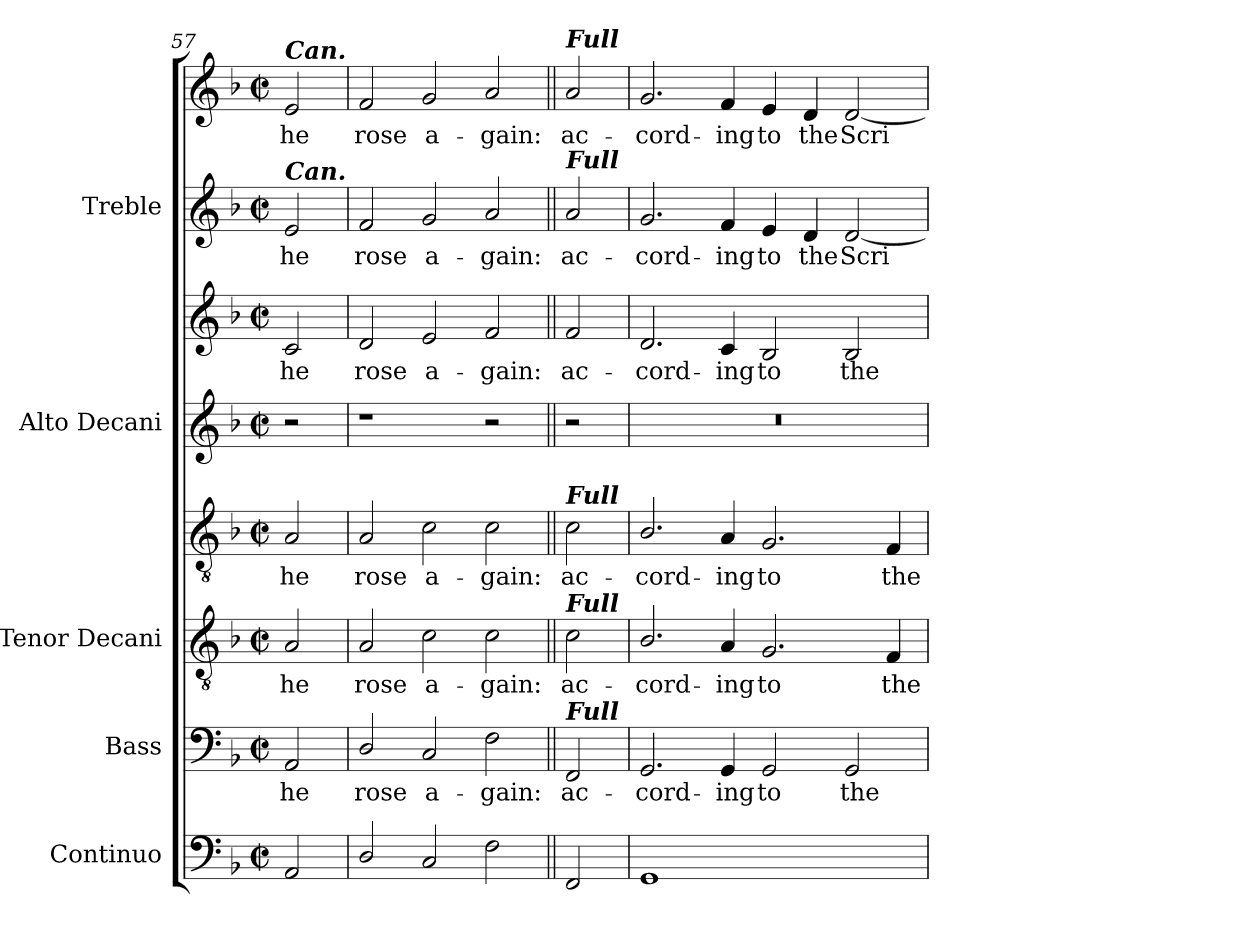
**kern	**text	**kern	**text	**kern	**text	**kern	**text	**kern	**kern	**text	**kern	**text	**kern	**text
*part5	*part5	*part4	*part4	*part3	*part3	*part3	*part3	*part2	*part2	*part2	*part1	*part1	*part1	*part1
*staff8	*staff8	*staff7	*staff7	*staff6	*staff6	*staff5	*staff5	*staff4	*staff3	*staff3	*staff2	*staff2	*staff1	*staff1
*I"Continuo	*	*I"Bass	*	*I"Tenor Decani	*	*	*	*I"Alto Decani	*	*	*I"Treble	*	*	*
*	*	*I'B	*	*I'T	*	*	*	*I'A	*	*	*	*	*	*
!!LO:LB:g=z
*clefF4	*	*clefF4	*	*clefGv2	*	*clefGv2	*	*clefG2	*clefG2	*	*clefG2	*	*clefG2	*
*k[b-]	*	*k[b-]	*	*k[b-]	*	*k[b-]	*	*k[b-]	*k[b-]	*	*k[b-]	*	*k[b-]	*
*F:	*	*F:	*	*F:	*	*F:	*	*F:	*F:	*	*F:	*	*F:	*
*M4/2	*	*M4/2	*	*M4/2	*	*M4/2	*	*M4/2	*M4/2	*	*M4/2	*	*M4/2	*
*met(c|)	*	*met(c|)	*	*met(c|)	*	*met(c|)	*	*met(c|)	*met(c|)	*	*met(c|)	*	*met(c|)	*
=57	=57	=57	=57	=57	=57	=57	=57	=57	=57	=57	=57	=57	=57	=57
!	!	!	!	!	!	!	!	!	!	!	!	!	!LO:TX:a:Bi:t=Can.	!
!	!	!	!	!	!	!	!	!	!	!	!LO:TX:a:Bi:t=Can.	!	!	!
!	!	!	!LO:LY:b	!	!LO:LY:b	!	!LO:LY:b	!	!	!LO:LY:b	!	!LO:LY:b	!	!LO:LY:b
2AA	.	2AA	he	2A	he	2A	he	2r	2c	he	2e	he	2e	he
=58	=58	=58	=58	=58	=58	=58	=58	=58	=58	=58	=58	=58	=58	=58
!	!	!	!LO:LY:b	!	!LO:LY:b	!	!LO:LY:b	!	!	!LO:LY:b	!	!LO:LY:b	!	!LO:LY:b
2D/	.	2D/	rose	2A	rose	2A	rose	1r	2d	rose	2f	rose	2f	rose
!	!	!	!LO:LY:b	!	!LO:LY:b	!	!LO:LY:b	!	!	!LO:LY:b	!	!LO:LY:b	!	!LO:LY:b
2C	.	2C	a-	2c	a-	2c	a-	.	2e	a-	2g	a-	2g	a-
!	!	!	!LO:LY:b	!	!LO:LY:b	!	!LO:LY:b	!	!	!LO:LY:b	!	!LO:LY:b	!	!LO:LY:b
2F	.	2F	-gain:	2c	-gain:	2c	-gain:	2r	2f	-gain:	2a	-gain:	2a	-gain:
=59||	=59||	=59||	=59||	=59||	=59||	=59||	=59||	=59||	=59||	=59||	=59||	=59||	=59||	=59||
!	!	!	!	!	!	!	!	!	!	!	!	!	!LO:TX:a:Bi:t=Full	!
!	!	!	!	!	!	!	!	!	!	!	!LO:TX:a:Bi:t=Full	!	!	!
!	!	!	!	!	!	!LO:TX:a:Bi:t=Full	!	!	!	!	!	!	!	!
!	!	!	!	!LO:TX:a:Bi:t=Full	!	!	!	!	!	!	!	!	!	!
!	!	!LO:TX:a:Bi:t=Full	!	!	!	!	!	!	!	!	!	!	!	!
!	!	!	!LO:LY:b	!	!LO:LY:b	!	!LO:LY:b	!	!	!LO:LY:b	!	!LO:LY:b	!	!LO:LY:b
2FF	.	2FF	ac-	2c	ac-	2c	ac-	2r	2f	ac-	2a	ac-	2a	ac-
=60	=60	=60	=60	=60	=60	=60	=60	=60	=60	=60	=60	=60	=60	=60
!	!	!	!LO:LY:b	!	!LO:LY:b	!	!LO:LY:b	!	!	!LO:LY:b	!	!LO:LY:b	!	!LO:LY:b
1GG	.	2.GG	-cord-	2.B-/	-cord-	2.B-/	-cord-	0r	2.d	-cord-	2.g	-cord-	2.g	-cord-
!	!	!	!LO:LY:b	!	!LO:LY:b	!	!LO:LY:b	!	!	!LO:LY:b	!	!LO:LY:b	!	!LO:LY:b
.	.	4GG	-ing	4A	-ing	4A	-ing	.	4c	-ing	4f	-ing	4f	-ing
!	!LO:LY:b	!	!LO:LY:b	!	!LO:LY:b	!	!LO:LY:b	!	!	!LO:LY:b	!	!LO:LY:b	!	!LO:LY:b
[2GGyy	6	2GG	to	2.G	to	2.G	to	.	2B-	to	4e	to	4e	to
!	!	!	!	!	!	!	!	!	!	!	!	!LO:LY:b	!	!LO:LY:b
.	.	.	.	.	.	.	.	.	.	.	4d	the	4d	the
!	!LO:LY:b	!	!LO:LY:b	!	!	!	!	!	!	!LO:LY:b	!	!LO:LY:b	!	!LO:LY:b
2GGyy]	5	2GG	the	.	.	.	.	.	2B-	the	[2d	Scri-	[2d	Scri-
!	!	!	!	!	!LO:LY:b	!	!LO:LY:b	!	!	!	!	!	!	!
.	.	.	.	4F	the	4F	the	.	.	.	.	.	.	.
=	=	=	=	=	=	=	=	=	=	=	=	=	=	=
*-	*-	*-	*-	*-	*-	*-	*-	*-	*-	*-	*-	*-	*-	*-
